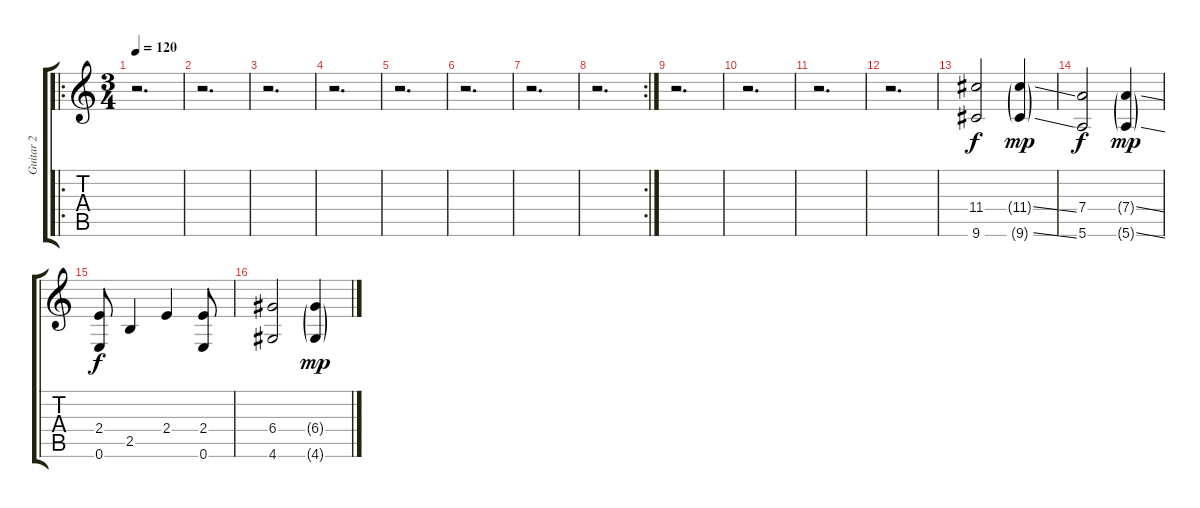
\track ("Guitar 2" "Guitar 2") {instrument acousticguitarsteel}
\staff {score tabs}
\tuning (E4 B3 G3 D3 A2 E2) {hide}
\ro
\ts (3 4)
\tempo 120
\clef g2
\ks c
r.2{d dy f instrument acousticguitarsteel} |
r.2{d} |
r.2{d} |
r.2{d} |
r.2{d} |
r.2{d} |
r.2{d} |
\rc 2
r.2{d} |
r.2{d} |
r.2{d} |
r.2{d} |
r.2{d} |
(11.4 9.6).2 (11.4{ss g} 9.6{ss g}).4{dy mp} |
(7.4 5.6).2{dy f} (7.4{ss g} 5.6{ss g}).4{dy mp} |
(2.4 0.6).8{dy f} 2.5.4 2.4.4 (2.4 0.6).8 |
(6.4 4.6).2 (6.4{ss g} 4.6{ss g}).4{dy mp}
